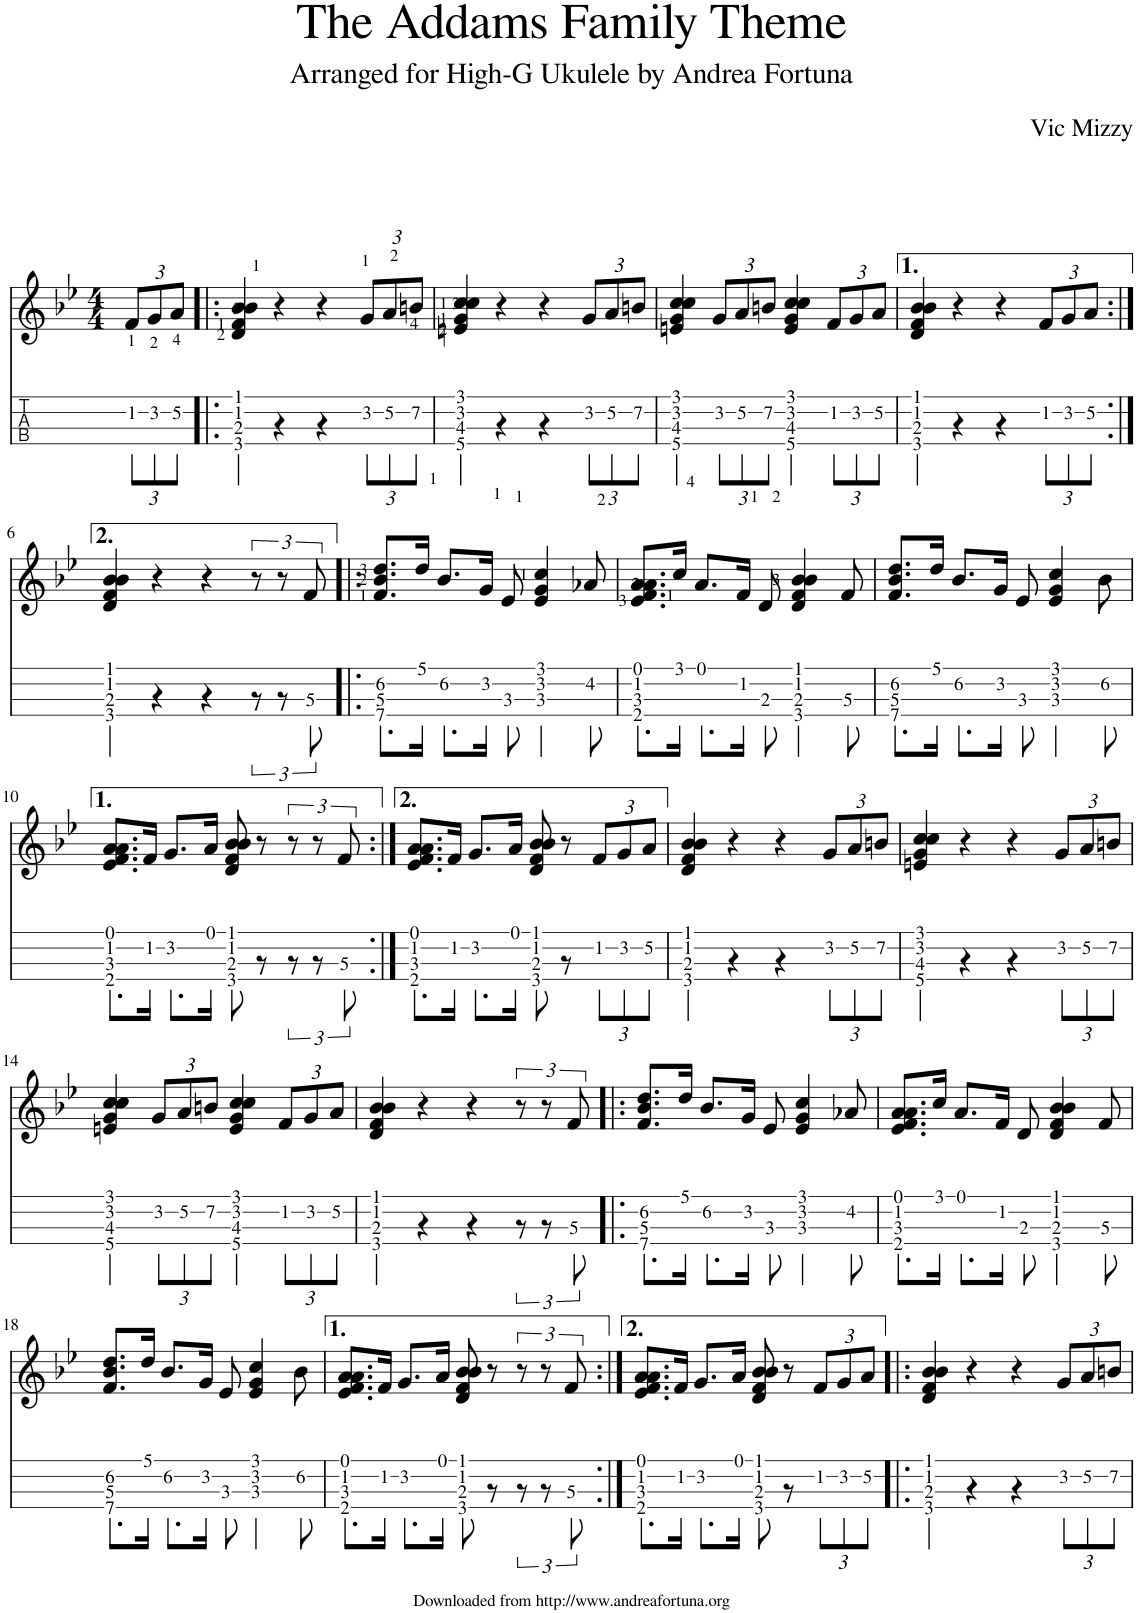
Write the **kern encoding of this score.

**kern	**kern
*part1	*part1
*staff2	*staff1
*I"Ukulele	*
*I'Uk.	*
*stria4	*
*	*clefG2
*k[b-e-]	*k[b-e-]
*M4/4	*M4/4
*Xbrackettup	*Xbrackettup
=1	=1
12f\L	12f/L
12g\	12g/
12a\J	12a/J
=2!|:	=2!|:
4b-\ 4d\ 4f\ 4b-\	4d/ 4f/ 4b-/ 4b-/
4r	4r
4r	4r
12g\L	12g/L
12a\	12a/
12b\J	12bn/J
=3	=3
4cc\ 4e\ 4g\ 4cc\	4en/ 4g/ 4cc/ 4cc/
4r	4r
4r	4r
12g\L	12g/L
12a\	12a/
12bn\J	12bn/J
=4	=4
4cc\ 4en\ 4g\ 4cc\	4en/ 4g/ 4cc/ 4cc/
12g\L	12g/L
12a\	12a/
12bn\J	12bn/J
4cc\ 4en\ 4g\ 4cc\	4e/ 4g/ 4cc/ 4cc/
12f\L	12f/L
12g\	12g/
12a\J	12a/J
=5	=5
4b-\ 4d\ 4f\ 4b-\	4d/ 4f/ 4b-/ 4b-/
4r	4r
4r	4r
12f\L	12f/L
12g\	12g/
12a\J	12a/J
!!LO:LB:g=z
=6:|!	=6:|!
4b-\ 4d\ 4f\ 4b-\	4d/ 4f/ 4b-/ 4b-/
4r	4r
4r	4r
*brackettup	*brackettup
12r	12r
12r	12r
12f\	12f/
=7!|:	=7!|:
8.dd\ 8.f\ 8.b-\L	8.f/ 8.b-/ 8.dd/L
16dd\Jk	16dd/Jk
8.b-\L	8.b-/L
16g\Jk	16g/Jk
8e-\	8e-/
4e-\ 4g\ 4cc\	4e-/ 4g/ 4cc/
8a-\	8a-X/
=8	=8
8.a\ 8.e-\ 8.f\ 8.a\L	8.e-/ 8.f/ 8.a/ 8.a/L
16cc\Jk	16cc/Jk
8.a\L	8.a/L
16f\Jk	16f/Jk
8d\	8d/
4b-\ 4d\ 4f\ 4b-\	4d/ 4f/ 4b-/ 4b-/
8f\	8f/
=9	=9
8.dd\ 8.f\ 8.b-\L	8.f/ 8.b-/ 8.dd/L
16dd\Jk	16dd/Jk
8.b-\L	8.b-/L
16g\Jk	16g/Jk
8e-\	8e-/
4e-\ 4g\ 4cc\	4e-/ 4g/ 4cc/
8b-\	8b-\
!!LO:LB:g=z
=10	=10
8.a\ 8.e-\ 8.f\ 8.a\L	8.e-/ 8.f/ 8.a/ 8.a/L
16f\Jk	16f/Jk
8.g\L	8.g/L
16a\Jk	16a/Jk
8b-\ 8d\ 8f\ 8b-\	8d/ 8f/ 8b-/ 8b-/
8r	8r
12r	12r
12r	12r
12f\	12f/
=11:|!	=11:|!
8.a\ 8.e-\ 8.f\ 8.a\L	8.e-/ 8.f/ 8.a/ 8.a/L
16f\Jk	16f/Jk
8.g\L	8.g/L
16a\Jk	16a/Jk
8b-\ 8d\ 8f\ 8b-\	8d/ 8f/ 8b-/ 8b-/
8r	8r
*Xbrackettup	*Xbrackettup
12f\L	12f/L
12g\	12g/
12a\J	12a/J
=12	=12
4b-\ 4d\ 4f\ 4b-\	4d/ 4f/ 4b-/ 4b-/
4r	4r
4r	4r
12g\L	12g/L
12a\	12a/
12bn\J	12bn/J
=13	=13
4cc\ 4en\ 4g\ 4cc\	4en/ 4g/ 4cc/ 4cc/
4r	4r
4r	4r
12g\L	12g/L
12a\	12a/
12bn\J	12bn/J
!!LO:LB:g=z
=14	=14
4cc\ 4en\ 4g\ 4cc\	4en/ 4g/ 4cc/ 4cc/
12g\L	12g/L
12a\	12a/
12bn\J	12bn/J
4cc\ 4e\ 4g\ 4cc\	4e/ 4g/ 4cc/ 4cc/
12f\L	12f/L
12g\	12g/
12a\J	12a/J
=15	=15
4b-\ 4d\ 4f\ 4b-\	4d/ 4f/ 4b-/ 4b-/
4r	4r
4r	4r
*brackettup	*brackettup
12r	12r
12r	12r
12f\	12f/
=16!|:	=16!|:
8.dd\ 8.f\ 8.b-\L	8.f/ 8.b-/ 8.dd/L
16dd\Jk	16dd/Jk
8.b-\L	8.b-/L
16g\Jk	16g/Jk
8e-\	8e-/
4e-\ 4g\ 4cc\	4e-/ 4g/ 4cc/
8a-X\	8a-X/
=17	=17
8.a\ 8.e-\ 8.f\ 8.a\L	8.e-/ 8.f/ 8.a/ 8.a/L
16cc\Jk	16cc/Jk
8.a\L	8.a/L
16f\Jk	16f/Jk
8d\	8d/
4b-\ 4d\ 4f\ 4b-\	4d/ 4f/ 4b-/ 4b-/
8f\	8f/
!!LO:LB:g=z
=18	=18
8.dd\ 8.f\ 8.b-\L	8.f/ 8.b-/ 8.dd/L
16dd\Jk	16dd/Jk
8.b-\L	8.b-/L
16g\Jk	16g/Jk
8e-\	8e-/
4e-\ 4g\ 4cc\	4e-/ 4g/ 4cc/
8b-\	8b-\
=19	=19
8.a\ 8.e-\ 8.f\ 8.a\L	8.e-/ 8.f/ 8.a/ 8.a/L
16f\Jk	16f/Jk
8.g\L	8.g/L
16a\Jk	16a/Jk
8b-\ 8d\ 8f\ 8b-\	8d/ 8f/ 8b-/ 8b-/
8r	8r
12r	12r
12r	12r
12f\	12f/
=20:|!	=20:|!
8.a\ 8.e-\ 8.f\ 8.a\L	8.e-/ 8.f/ 8.a/ 8.a/L
16f\Jk	16f/Jk
8.g\L	8.g/L
16a\Jk	16a/Jk
8b-\ 8d\ 8f\ 8b-\	8d/ 8f/ 8b-/ 8b-/
8r	8r
*Xbrackettup	*Xbrackettup
12f\L	12f/L
12g\	12g/
12a\J	12a/J
=21!|:	=21!|:
4b-\ 4d\ 4f\ 4b-\	4d/ 4f/ 4b-/ 4b-/
4r	4r
4r	4r
12g\L	12g/L
12a\	12a/
12bn\J	12bn/J
=	=
*-	*-
